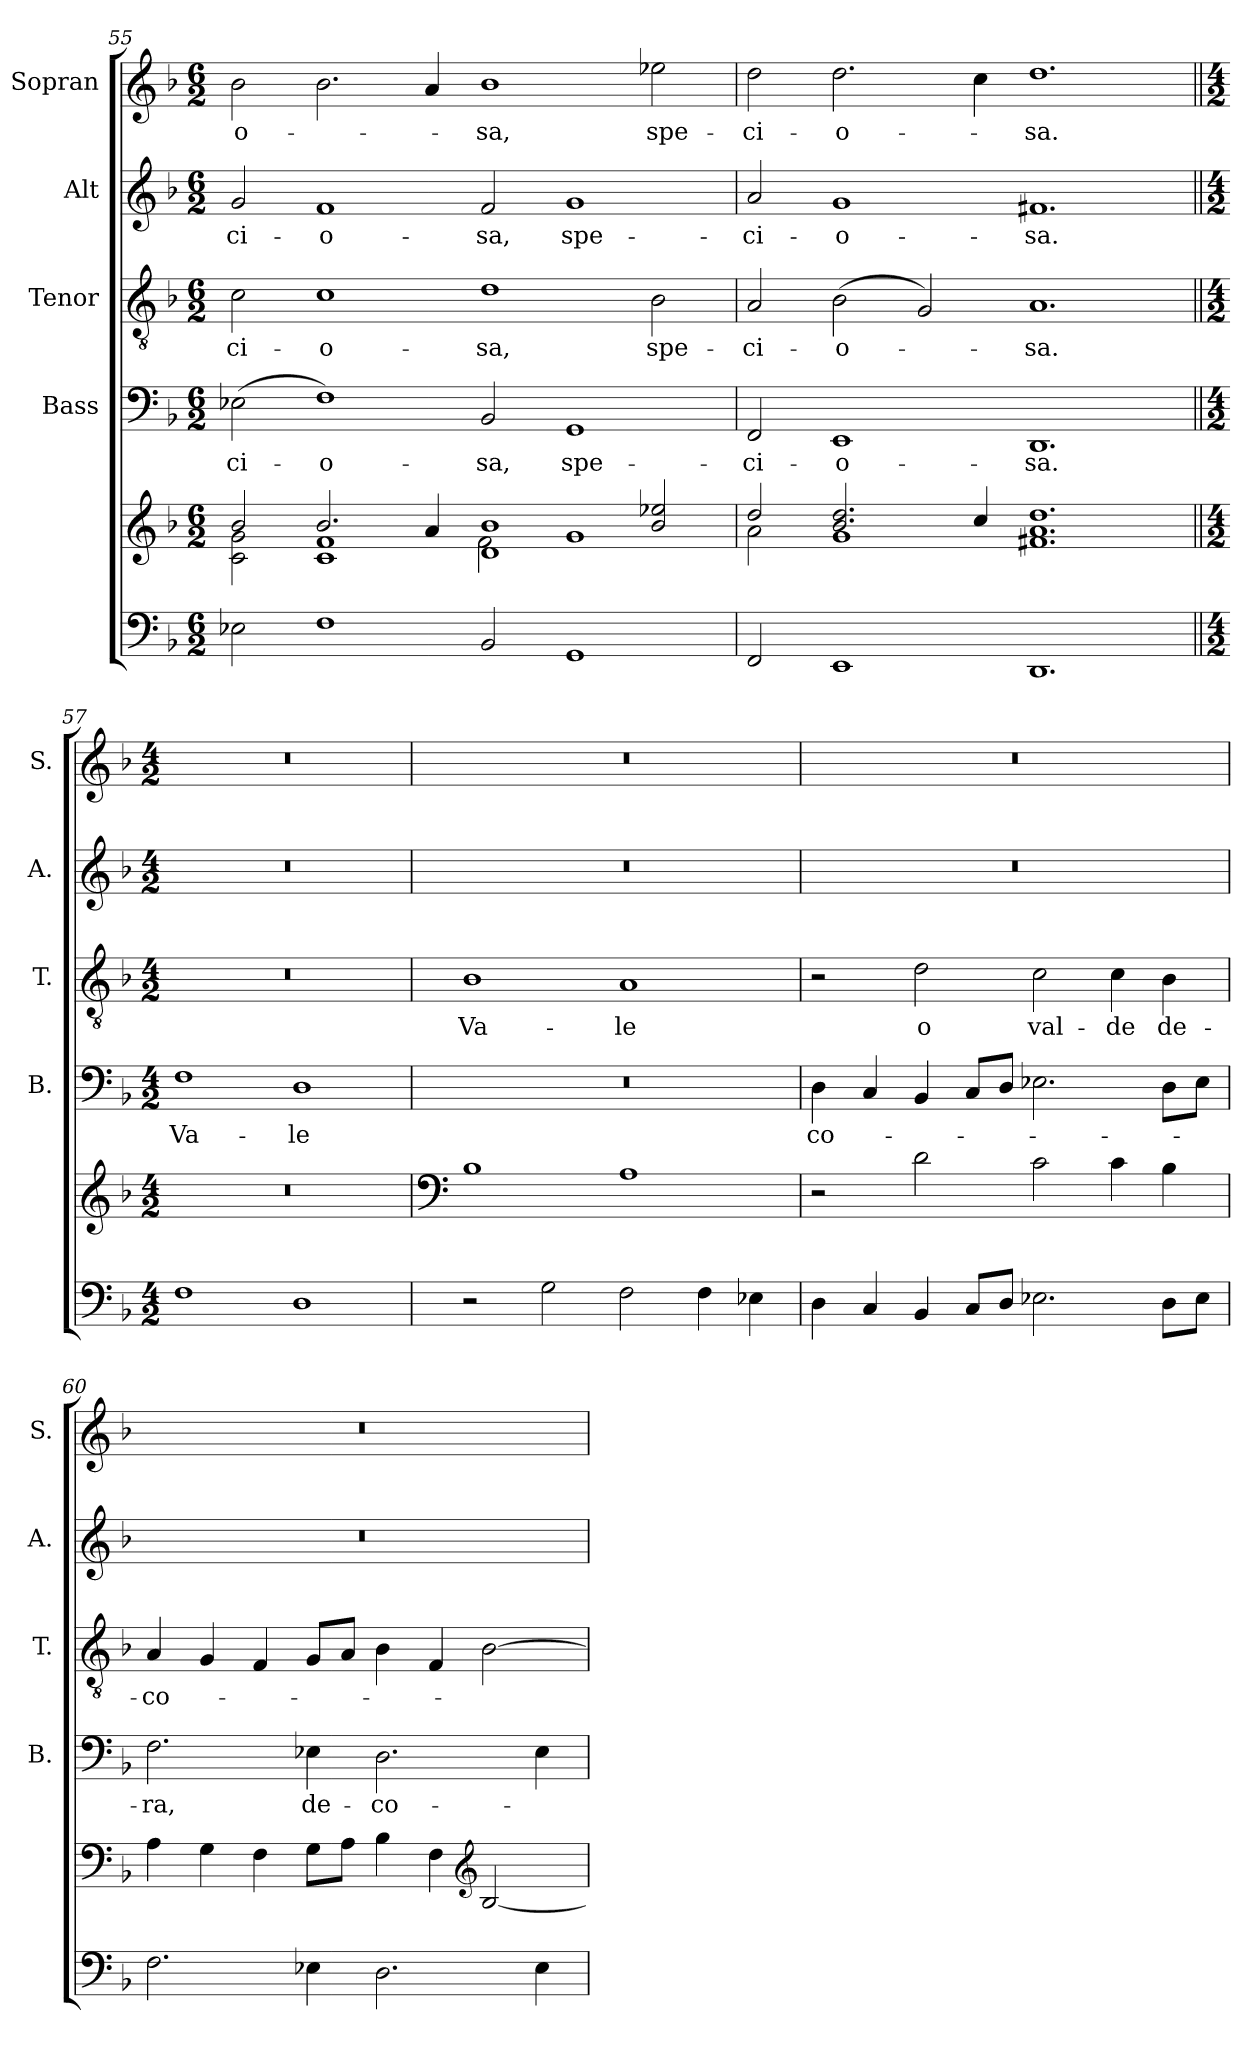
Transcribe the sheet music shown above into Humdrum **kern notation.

**kern	**kern	**kern	**text	**kern	**text	**kern	**text	**kern	**text
*part5	*part5	*part4	*part4	*part3	*part3	*part2	*part2	*part1	*part1
*staff6	*staff5	*staff4	*staff4	*staff3	*staff3	*staff2	*staff2	*staff1	*staff1
*	*	*I"Bass	*	*I"Tenor	*	*I"Alt	*	*I"Sopran	*
*	*	*I'B.	*	*I'T.	*	*I'A.	*	*I'S.	*
*clefF4	*clefG2	*clefF4	*	*clefGv2	*	*clefG2	*	*clefG2	*
*k[b-]	*k[b-]	*k[b-]	*	*k[b-]	*	*k[b-]	*	*k[b-]	*
*F:	*F:	*F:	*	*F:	*	*F:	*	*F:	*
*M6/2	*M6/2	*M6/2	*	*M6/2	*	*M6/2	*	*M6/2	*
=55	=55	=55	=55	=55	=55	=55	=55	=55	=55
*	*^	*	*	*	*	*	*	*	*
!	!	!	!	!LO:LY:b	!	!LO:LY:b	!	!LO:LY:b	!	!LO:LY:b
2E-X\	2b-/	2c\ 2g\	(>2E-X\	-ci-	2c\	-ci-	2g/	-ci-	2b-\	-o-
!	!	!	!	!LO:LY:b	!	!LO:LY:b	!	!LO:LY:b	!	!
1F	2.b-/	1c 1f	1F)	-o-	1c	-o-	1f	-o-	2.b-\	.
.	4a/	.	.	.	.	.	.	.	4a/	.
!	!	!	!	!LO:LY:b	!	!LO:LY:b	!	!LO:LY:b	!	!LO:LY:b
2BB-/	1d 1b-	2f\	2BB-/	-sa,	1d	-sa,	2f/	-sa,	1b-	-sa,
!	!	!	!	!LO:LY:b	!	!	!	!LO:LY:b	!	!
1GG	.	1g	1GG	spe-	.	.	1g	spe-	.	.
!	!	!	!	!	!	!LO:LY:b	!	!	!	!LO:LY:b
.	2b-/ 2ee-X/	.	.	.	2B-\	spe-	.	.	2ee-X\	spe-
!!LO:LB:g=z
=56	=56	=56	=56	=56	=56	=56	=56	=56	=56	=56
!	!	!	!	!LO:LY:b	!	!LO:LY:b	!	!LO:LY:b	!	!LO:LY:b
2FF/	2dd/	2a\	2FF/	-ci-	2A/	-ci-	2a/	-ci-	2dd\	-ci-
!	!	!	!	!LO:LY:b	!	!LO:LY:b	!	!LO:LY:b	!	!LO:LY:b
1EE	2.b-/ 2.dd/	1g	1EE	-o-	(>2B-\	-o-	1g	-o-	2.dd\	-o-
.	.	.	.	.	2G/)	.	.	.	.	.
.	4cc/	.	.	.	.	.	.	.	4cc\	.
!	!	!	!	!LO:LY:b	!	!LO:LY:b	!	!LO:LY:b	!	!LO:LY:b
1.DD	1.dd	1.f#X 1.a	1.DD	-sa.	1.A	-sa.	1.f#X	-sa.	1.dd	-sa.
*	*v	*v	*	*	*	*	*	*	*	*
=57||	=57||	=57||	=57||	=57||	=57||	=57||	=57||	=57||	=57||
*M4/2	*M4/2	*M4/2	*	*M4/2	*	*M4/2	*	*M4/2	*
*	*^	*	*	*	*	*	*	*	*
!	!	!	!	!LO:LY:b	!	!	!	!	!	!
*	*v	*v	*	*	*	*	*	*	*	*
1F	0r	1F	Va-	0r	.	0r	.	0r	.
!	!	!	!LO:LY:b	!	!	!	!	!	!
1D	.	1D	-le	.	.	.	.	.	.
=58	=58	=58	=58	=58	=58	=58	=58	=58	=58
*	*clefF4	*	*	*	*	*	*	*	*
!	!	!	!	!	!LO:LY:b	!	!	!	!
2r	1B-	0r	.	1B-	Va-	0r	.	0r	.
2G\	.	.	.	.	.	.	.	.	.
!	!	!	!	!	!LO:LY:b	!	!	!	!
2F\	1A	.	.	1A	-le	.	.	.	.
4F\	.	.	.	.	.	.	.	.	.
4E-X\	.	.	.	.	.	.	.	.	.
!!LO:PB:g=z
=59	=59	=59	=59	=59	=59	=59	=59	=59	=59
!	!	!	!LO:LY:b	!	!	!	!	!	!
4D\	2r	4D\	co-	2r	.	0r	.	0r	.
4C/	.	4C/	.	.	.	.	.	.	.
!	!	!	!	!	!LO:LY:b	!	!	!	!
4BB-/	2d\	4BB-/	.	2d\	o	.	.	.	.
8C/L	.	8C/L	.	.	.	.	.	.	.
8D/J	.	8D/J	.	.	.	.	.	.	.
!	!	!	!	!	!LO:LY:b	!	!	!	!
2.E-X\	2c\	2.E-X\	.	2c\	val-	.	.	.	.
!	!	!	!	!	!LO:LY:b	!	!	!	!
.	4c\	.	.	4c\	-de	.	.	.	.
!	!	!	!	!	!LO:LY:b	!	!	!	!
8D\L	4B-\	8D\L	.	4B-\	de-	.	.	.	.
8E-\J	.	8E-\J	.	.	.	.	.	.	.
=60	=60	=60	=60	=60	=60	=60	=60	=60	=60
!	!	!	!LO:LY:b	!	!LO:LY:b	!	!	!	!
2.F\	4A\	2.F\	-ra,	4A/	-co-	0r	.	0r	.
.	4G\	.	.	4G/	.	.	.	.	.
.	4F\	.	.	4F/	.	.	.	.	.
!	!	!	!LO:LY:b	!	!	!	!	!	!
4E-X\	8G\L	4E-X\	de-	8G/L	.	.	.	.	.
.	8A\J	.	.	8A/J	.	.	.	.	.
!	!	!	!LO:LY:b	!	!	!	!	!	!
2.D\	4B-\	2.D\	-co-	4B-\	.	.	.	.	.
.	4F\	.	.	4F/	.	.	.	.	.
*	*clefG2	*	*	*	*	*	*	*	*
.	[2B-/	.	.	[2B-\	.	.	.	.	.
4E-\	.	4E-\	.	.	.	.	.	.	.
=	=	=	=	=	=	=	=	=	=
*-	*-	*-	*-	*-	*-	*-	*-	*-	*-
